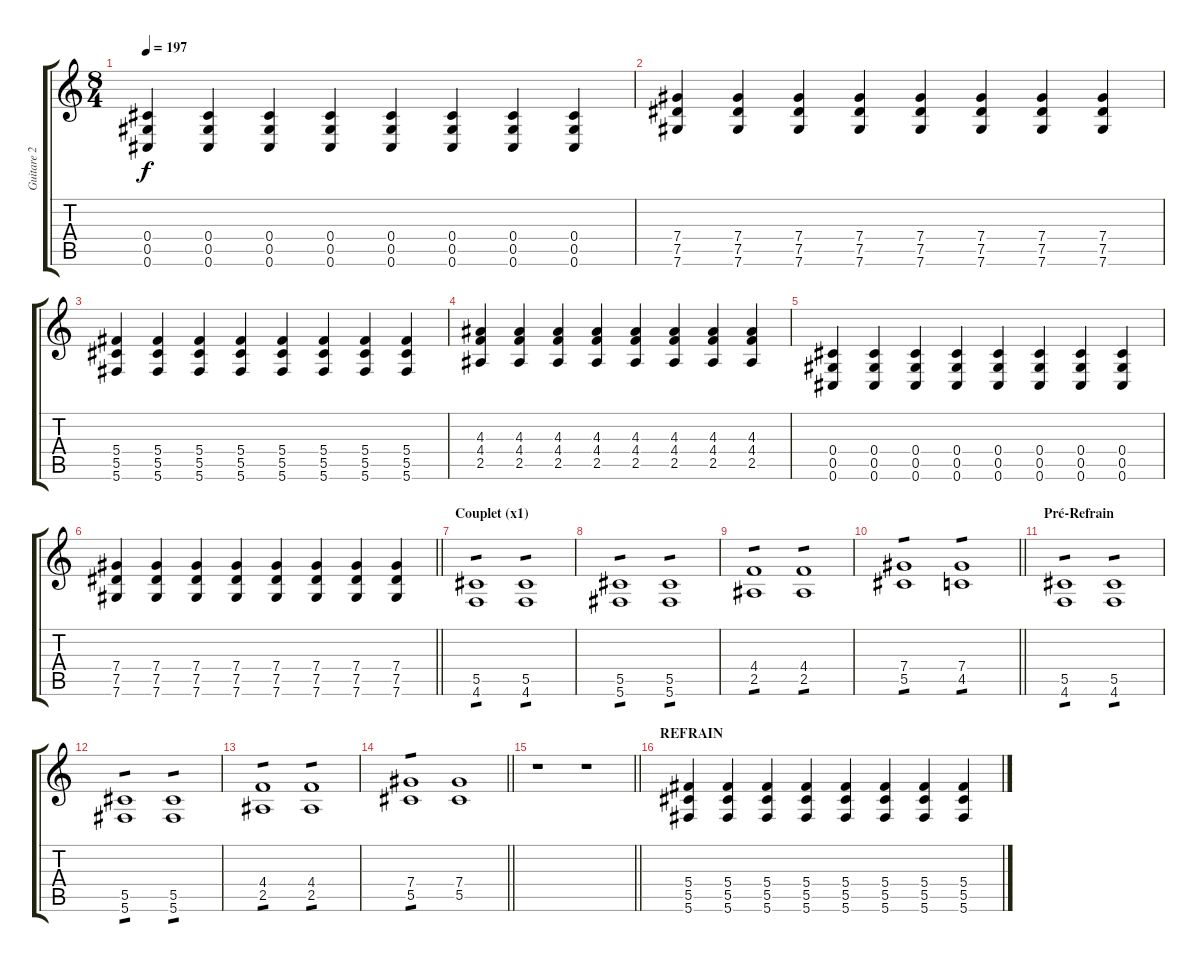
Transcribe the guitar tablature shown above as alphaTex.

\track ("Guitare 2" "Guitare 2") {instrument distortionguitar}
\staff {score tabs}
\tuning (Eb4 Bb3 Gb3 Db3 Ab2 Db2) {hide}
\ts (8 4)
\tempo 197
\clef g2
\ks c
(0.4 0.5 0.6).4{dy f} (0.4 0.5 0.6).4 (0.4 0.5 0.6).4 (0.4 0.5 0.6).4 (0.4 0.5 0.6).4 (0.4 0.5 0.6).4 (0.4 0.5 0.6).4 (0.4 0.5 0.6).4 |
(7.4 7.5 7.6).4 (7.4 7.5 7.6).4 (7.4 7.5 7.6).4 (7.4 7.5 7.6).4 (7.4 7.5 7.6).4 (7.4 7.5 7.6).4 (7.4 7.5 7.6).4 (7.4 7.5 7.6).4 |
(5.4 5.5 5.6).4 (5.4 5.5 5.6).4 (5.4 5.5 5.6).4 (5.4 5.5 5.6).4 (5.4 5.5 5.6).4 (5.4 5.5 5.6).4 (5.4 5.5 5.6).4 (5.4 5.5 5.6).4 |
(4.3 4.4 2.5).4 (4.3 4.4 2.5).4 (4.3 4.4 2.5).4 (4.3 4.4 2.5).4 (4.3 4.4 2.5).4 (4.3 4.4 2.5).4 (4.3 4.4 2.5).4 (4.3 4.4 2.5).4 |
(0.4 0.5 0.6).4 (0.4 0.5 0.6).4 (0.4 0.5 0.6).4 (0.4 0.5 0.6).4 (0.4 0.5 0.6).4 (0.4 0.5 0.6).4 (0.4 0.5 0.6).4 (0.4 0.5 0.6).4 |
\barLineRight lightlight
(7.4 7.5 7.6).4 (7.4 7.5 7.6).4 (7.4 7.5 7.6).4 (7.4 7.5 7.6).4 (7.4 7.5 7.6).4 (7.4 7.5 7.6).4 (7.4 7.5 7.6).4 (7.4 7.5 7.6).4 |
\section ("" "Couplet (x1)")
(5.5 4.6).1{tp 1} (5.5 4.6).1{tp 1} |
(5.5 5.6).1{tp 1} (5.5 5.6).1{tp 1} |
(4.4 2.5).1{tp 1} (4.4 2.5).1{tp 1} |
\barLineRight lightlight
(7.4 5.5).1{tp 1} (7.4 4.5).1{tp 1} |
\section ("" "Pré-Refrain")
(5.5 4.6).1{tp 1} (5.5 4.6).1{tp 1} |
(5.5 5.6).1{tp 1} (5.5 5.6).1{tp 1} |
(4.4 2.5).1{tp 1} (4.4 2.5).1{tp 1} |
\barLineRight lightlight
(7.4 5.5).1{tp 1} (7.4 5.5).1 |
\barLineRight lightlight
r.1 r.1 |
\section ("" "REFRAIN")
(5.4 5.5 5.6).4 (5.4 5.5 5.6).4 (5.4 5.5 5.6).4 (5.4 5.5 5.6).4 (5.4 5.5 5.6).4 (5.4 5.5 5.6).4 (5.4 5.5 5.6).4 (5.4 5.5 5.6).4
